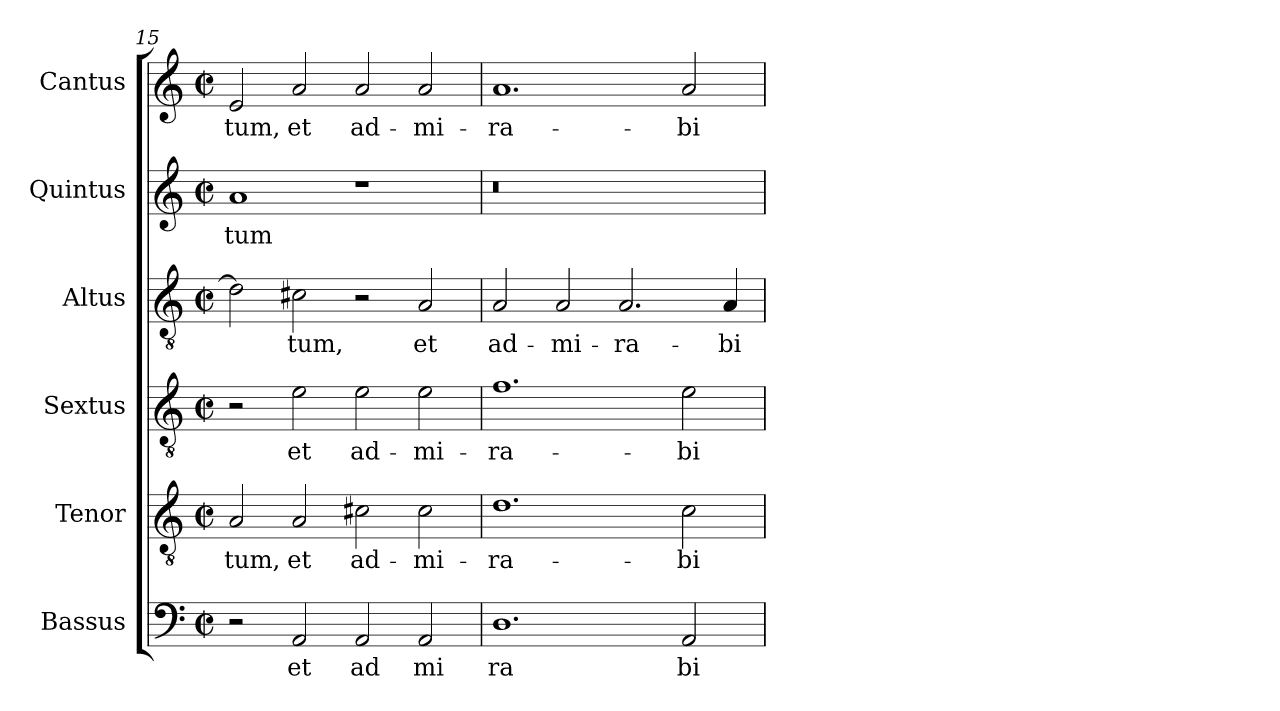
**kern	**text	**kern	**text	**kern	**text	**kern	**text	**kern	**text	**kern	**text
*part6	*part6	*part5	*part5	*part4	*part4	*part3	*part3	*part2	*part2	*part1	*part1
*staff6	*staff6	*staff5	*staff5	*staff4	*staff4	*staff3	*staff3	*staff2	*staff2	*staff1	*staff1
*I"Bassus	*	*I"Tenor	*	*I"Sextus	*	*I"Altus	*	*I"Quintus	*	*I"Cantus	*
!!LO:LB:g=z
*clefF4	*	*clefGv2	*	*clefGv2	*	*clefGv2	*	*clefG2	*	*clefG2	*
*M2/2	*	*M2/2	*	*M2/2	*	*M2/2	*	*M2/2	*	*M2/2	*
*met(c|)	*	*met(c|)	*	*met(c|)	*	*met(c|)	*	*met(c|)	*	*met(c|)	*
=15	=15	=15	=15	=15	=15	=15	=15	=15	=15	=15	=15
!	!	!	!LO:LY:b:cj	!	!	!	!	!	!LO:LY:b:cj	!	!LO:LY:b:cj
2r	.	2A/	tum,	2r	.	2d\]	.	1a	tum	2e/	-tum,
!	!LO:LY:b:cj	!	!LO:LY:b:cj	!	!LO:LY:b:cj	!	!LO:LY:b:cj	!	!	!	!LO:LY:b:cj
2AA/	et	2A/	et	2e\	et	2c#X\	-tum,	.	.	2a/	et
!	!LO:LY:b:cj	!	!LO:LY:b:cj	!	!LO:LY:b:cj	!	!	!	!	!	!LO:LY:b:cj
2AA/	ad	2c#X\	ad-	2e\	ad-	2r	.	1r	.	2a/	ad-
!	!LO:LY:b:cj	!	!LO:LY:b:cj	!	!LO:LY:b:cj	!	!LO:LY:b:cj	!	!	!	!LO:LY:b:cj
2AA/	mi	2c#\	-mi-	2e\	-mi-	2A/	et	.	.	2a/	-mi-
=16	=16	=16	=16	=16	=16	=16	=16	=16	=16	=16	=16
!	!LO:LY:b:cj	!	!LO:LY:b:cj	!	!LO:LY:b:cj	!	!LO:LY:b:cj	!	!	!	!LO:LY:b:cj
1.D	ra	1.d	-ra-	1.f	-ra-	2A/	ad-	0r	.	1.a	-ra-
!	!	!	!	!	!	!	!LO:LY:b:cj	!	!	!	!
.	.	.	.	.	.	2A/	-mi-	.	.	.	.
!	!	!	!	!	!	!	!LO:LY:b:cj	!	!	!	!
.	.	.	.	.	.	2.A/	-ra-	.	.	.	.
!	!LO:LY:b:cj	!	!LO:LY:b:cj	!	!LO:LY:b:cj	!	!	!	!	!	!LO:LY:b:cj
2AA/	bi	2c\	-bi-	2e\	-bi-	.	.	.	.	2a/	-bi-
!	!	!	!	!	!	!	!LO:LY:b:cj	!	!	!	!
.	.	.	.	.	.	4A/	-bi-	.	.	.	.
=	=	=	=	=	=	=	=	=	=	=	=
*-	*-	*-	*-	*-	*-	*-	*-	*-	*-	*-	*-
